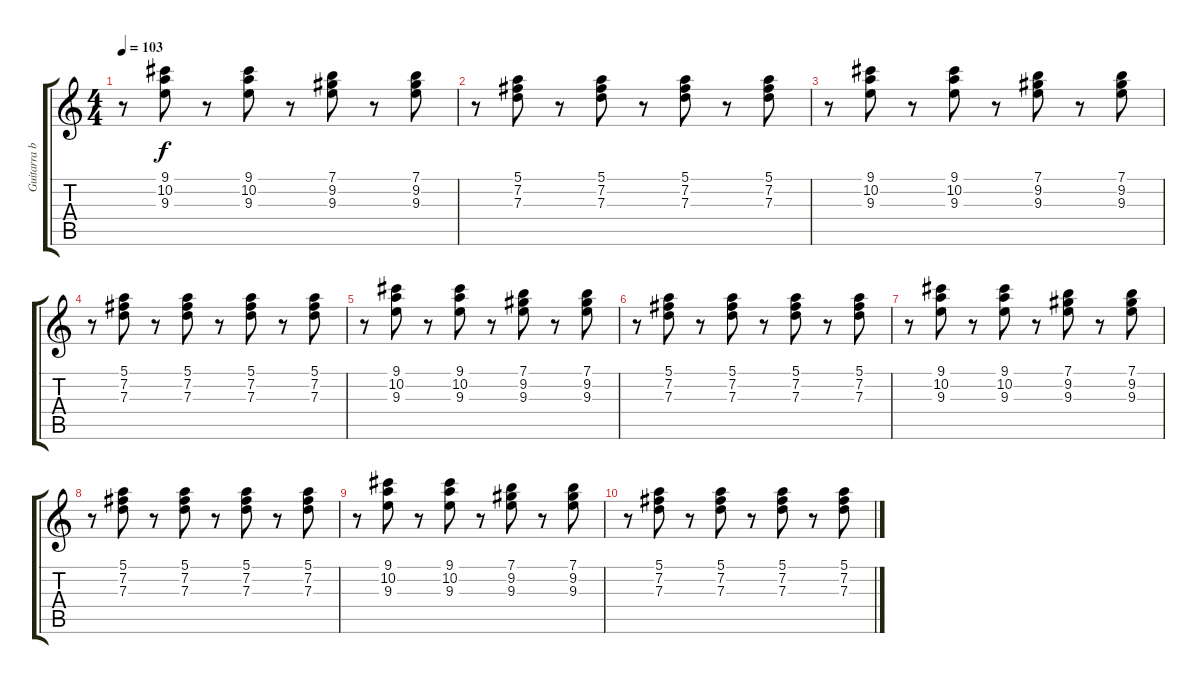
\track ("Guitarra base" "Guitarra b") {instrument electricguitarclean}
\staff {score tabs}
\tuning (E4 B3 G3 D3 A2 E2) {hide}
\ts (4 4)
\tempo 103
\clef g2
\ks c
r.8{dy f} (9.1 10.2 9.3).8 r.8 (9.1 10.2 9.3).8 r.8 (7.1 9.2 9.3).8 r.8 (7.1 9.2 9.3).8 |
r.8 (5.1 7.2 7.3).8 r.8 (5.1 7.2 7.3).8 r.8 (5.1 7.2 7.3).8 r.8 (5.1 7.2 7.3).8 |
r.8 (9.1 10.2 9.3).8 r.8 (9.1 10.2 9.3).8 r.8 (7.1 9.2 9.3).8 r.8 (7.1 9.2 9.3).8 |
r.8 (5.1 7.2 7.3).8 r.8 (5.1 7.2 7.3).8 r.8 (5.1 7.2 7.3).8 r.8 (5.1 7.2 7.3).8 |
r.8 (9.1 10.2 9.3).8 r.8 (9.1 10.2 9.3).8 r.8 (7.1 9.2 9.3).8 r.8 (7.1 9.2 9.3).8 |
r.8 (5.1 7.2 7.3).8 r.8 (5.1 7.2 7.3).8 r.8 (5.1 7.2 7.3).8 r.8 (5.1 7.2 7.3).8 |
r.8 (9.1 10.2 9.3).8 r.8 (9.1 10.2 9.3).8 r.8 (7.1 9.2 9.3).8 r.8 (7.1 9.2 9.3).8 |
r.8 (5.1 7.2 7.3).8 r.8 (5.1 7.2 7.3).8 r.8 (5.1 7.2 7.3).8 r.8 (5.1 7.2 7.3).8 |
r.8 (9.1 10.2 9.3).8 r.8 (9.1 10.2 9.3).8 r.8 (7.1 9.2 9.3).8 r.8 (7.1 9.2 9.3).8 |
r.8 (5.1 7.2 7.3).8 r.8 (5.1 7.2 7.3).8 r.8 (5.1 7.2 7.3).8 r.8 (5.1 7.2 7.3).8
